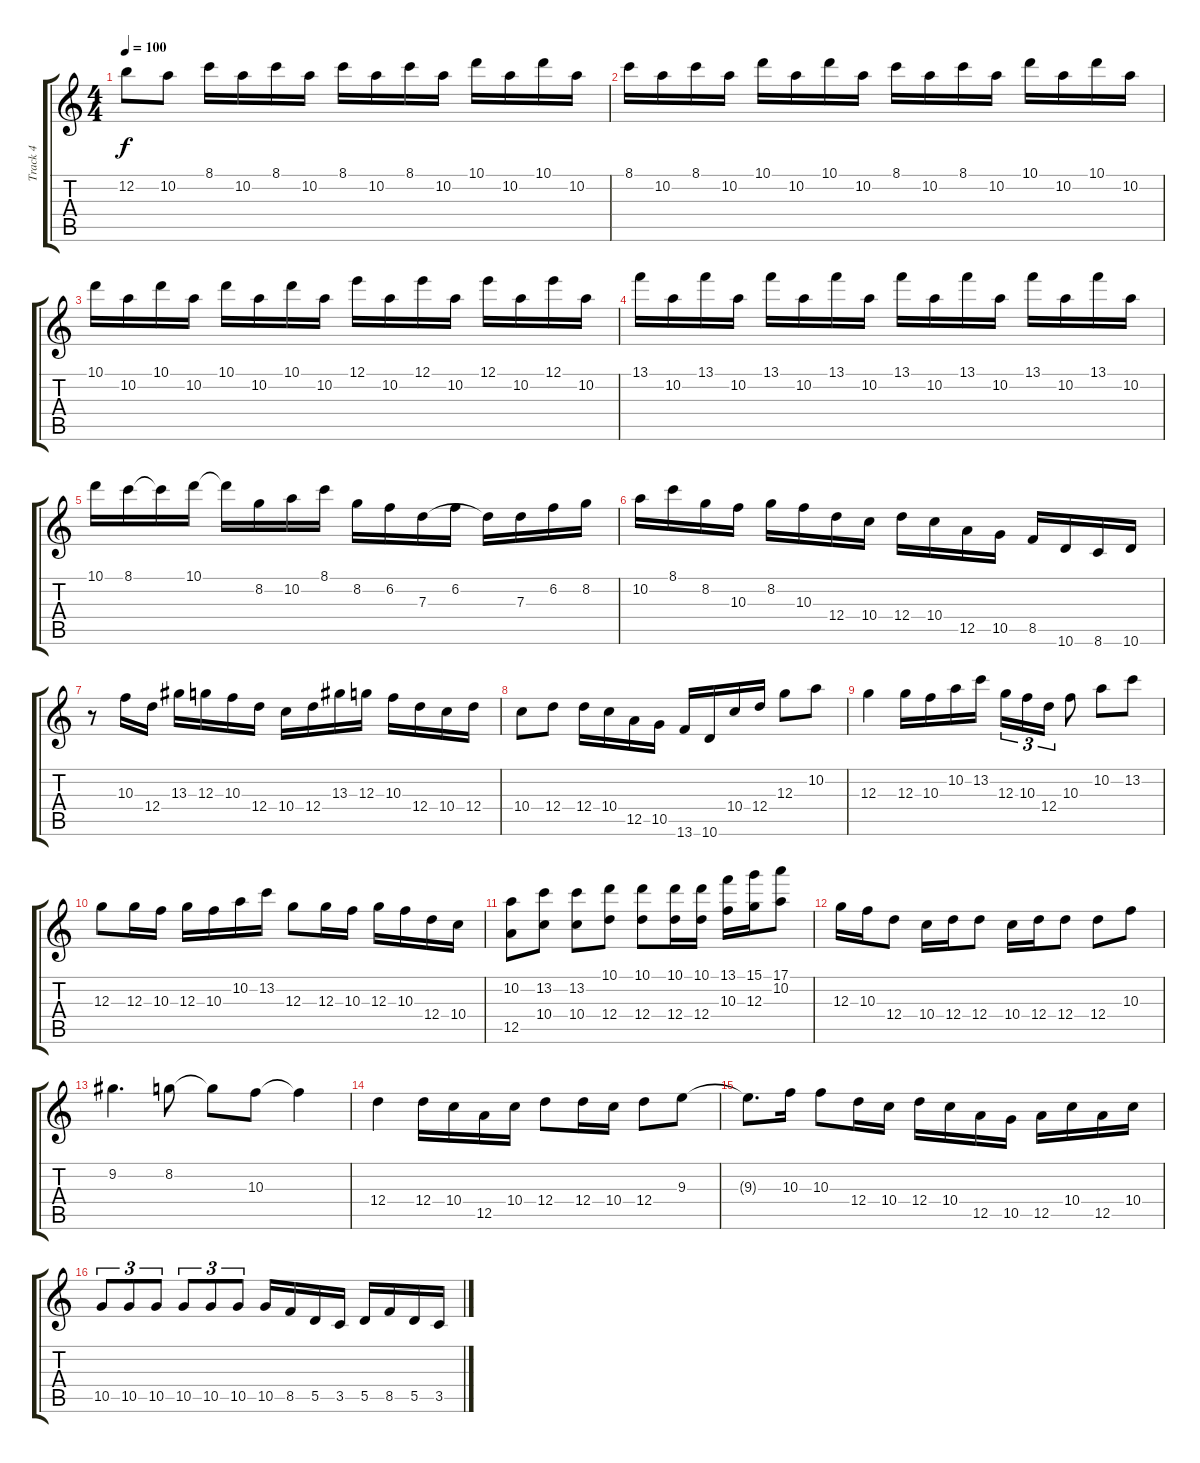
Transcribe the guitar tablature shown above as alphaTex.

\track ("Track 4" "Track 4") {instrument overdrivenguitar}
\staff {score tabs}
\tuning (E4 B3 G3 D3 A2 E2) {hide}
\ts (4 4)
\tempo 100
\clef g2
\ks c
12.2.8{dy f} 10.2.8 8.1.16 10.2.16 8.1.16 10.2.16 8.1.16 10.2.16 8.1.16 10.2.16 10.1.16 10.2.16 10.1.16 10.2.16 |
8.1.16 10.2.16 8.1.16 10.2.16 10.1.16 10.2.16 10.1.16 10.2.16 8.1.16 10.2.16 8.1.16 10.2.16 10.1.16 10.2.16 10.1.16 10.2.16 |
10.1.16 10.2.16 10.1.16 10.2.16 10.1.16 10.2.16 10.1.16 10.2.16 12.1.16 10.2.16 12.1.16 10.2.16 12.1.16 10.2.16 12.1.16 10.2.16 |
13.1.16 10.2.16 13.1.16 10.2.16 13.1.16 10.2.16 13.1.16 10.2.16 13.1.16 10.2.16 13.1.16 10.2.16 13.1.16 10.2.16 13.1.16 10.2.16 |
10.1.16 8.1.16 8.1{t}.16 10.1.16 10.1{t}.16 8.2.16 10.2.16 8.1.16 8.2.16 6.2.16 7.3.16 6.2.16 7.3{t}.16 7.3.16 6.2.16 8.2.16 |
10.2.16 8.1.16 8.2.16 10.3.16 8.2.16 10.3.16 12.4.16 10.4.16 12.4.16 10.4.16 12.5.16 10.5.16 8.5.16 10.6.16 8.6.16 10.6.16 |
r.8 10.3.16 12.4.16 13.3.16 12.3.16 10.3.16 12.4.16 10.4.16 12.4.16 13.3.16 12.3.16 10.3.16 12.4.16 10.4.16 12.4.16 |
10.4.8 12.4.8 12.4.16 10.4.16 12.5.16 10.5.16 13.6.16 10.6.16 10.4.16 12.4.16 12.3.8 10.2.8 |
12.3.4 12.3.16 10.3.16 10.2.16 13.2.16 12.3.16{tu (3 2)} 10.3.16{tu (3 2)} 12.4.16{tu (3 2)} 10.3.8 10.2.8 13.2.8 |
12.3.8 12.3.16 10.3.16 12.3.16 10.3.16 10.2.16 13.2.16 12.3.8 12.3.16 10.3.16 12.3.16 10.3.16 12.4.16 10.4.16 |
(10.2 12.5).8 (13.2 10.4).8 (13.2 10.4).8 (10.1 12.4).8 (10.1 12.4).8 (10.1 12.4).16 (10.1 12.4).16 (13.1 10.3).16 (15.1 12.3).16 (17.1 10.2).8 |
12.3.16 10.3.16 12.4.8 10.4.16 12.4.16 12.4.8 10.4.16 12.4.16 12.4.8 12.4.8 10.3.8 |
9.2.4{d} 8.2.8 8.2{t}.8 10.3.8 10.3{t}.4 |
12.4.4 12.4.16 10.4.16 12.5.16 10.4.16 12.4.8 12.4.16 10.4.16 12.4.8 9.3.8 |
9.3{t}.8{d} 10.3.16 10.3.8 12.4.16 10.4.16 12.4.16 10.4.16 12.5.16 10.5.16 12.5.16 10.4.16 12.5.16 10.4.16 |
10.5.8{tu (3 2)} 10.5.8{tu (3 2)} 10.5.8{tu (3 2)} 10.5.8{tu (3 2)} 10.5.8{tu (3 2)} 10.5.8{tu (3 2)} 10.5.16 8.5.16 5.5.16 3.5.16 5.5.16 8.5.16 5.5.16 3.5.16
